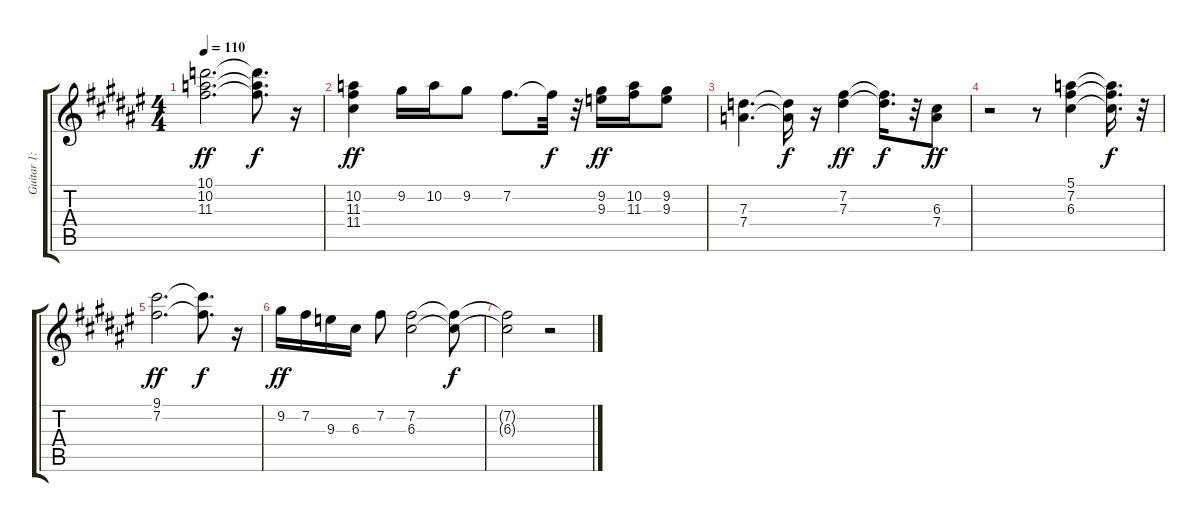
\track ("Guitar 1: Eddie Martinez" "Guitar 1: ") {instrument overdrivenguitar}
\staff {score tabs}
\tuning (E4 B3 G3 D3 A2 E2) {hide}
\ts (4 4)
\tempo 110
\clef g2
\ks f#
(10.1 10.2 11.3).2{d dy ff} (10.1{t} 10.2{t} 11.3{t}).8{d dy f} r.16 |
(10.2 11.3 11.4).4{dy ff} 9.2.16 10.2.16 9.2.8 7.2.8{d} 7.2{t}.32{dy f} r.32 (9.2 9.3).16{dy ff} (10.2 11.3).16 (9.2 9.3).8 |
(7.3 7.4).4{d} (7.3{t} 7.4{t}).16{dy f} r.16 (7.2 7.3).4{dy ff} (7.2{t} 7.3{t}).16{d dy f} r.32 (6.3 7.4).8{dy ff} |
r.2 r.8 (5.1 7.2 6.3).4 (5.1{t} 7.2{t} 6.3{t}).16{d dy f} r.32 |
(9.1 7.2).2{d dy ff} (9.1{t} 7.2{t}).8{d dy f} r.16 |
9.2.16{dy ff} 7.2.16 9.3.16 6.3.16 7.2.8 (7.2 6.3).2 (7.2{t} 6.3{t}).8{dy f} |
(7.2{t} 6.3{t}).2 r.2
